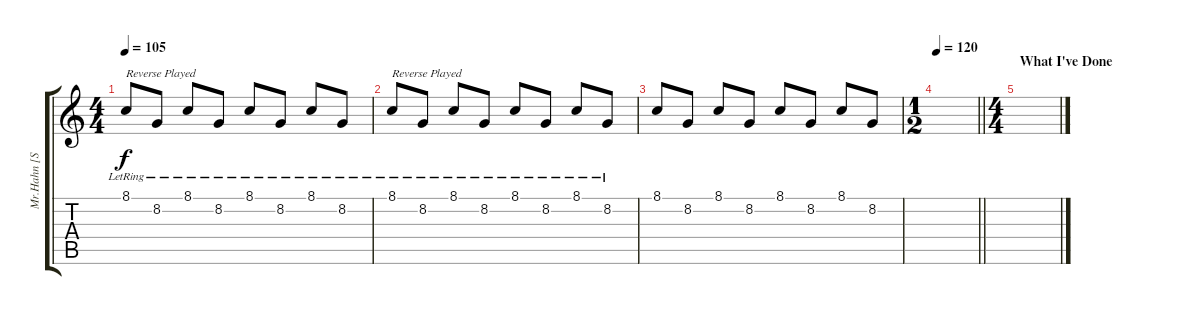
\track ("Mr.Hahn [Sampler1]" "Mr.Hahn [S") {instrument pad5bowed}
\staff {score tabs}
\tuning (E4 B3 G3 D3 A2 D2) {hide}
\ts (4 4)
\tempo 105
\clef g2
\ks c
8.1{lr}.8{txt "Reverse Played" dy f volume 0} 8.2{lr}.8 8.1{lr}.8 8.2{lr}.8 8.1{lr}.8 8.2{lr}.8 8.1{lr}.8 8.2{lr}.8 |
8.1{lr}.8{txt "Reverse Played"} 8.2{lr}.8 8.1{lr}.8 8.2{lr}.8 8.1{lr}.8 8.2{lr}.8 8.1{lr}.8 8.2{lr}.8 |
8.1.8 8.2.8 8.1.8 8.2.8 8.1.8 8.2.8 8.1.8 8.2.8 |
\ts (1 2)
\tempo 120
\barLineRight lightlight
|
\ts (4 4)
\section ("" "What I've Done")
